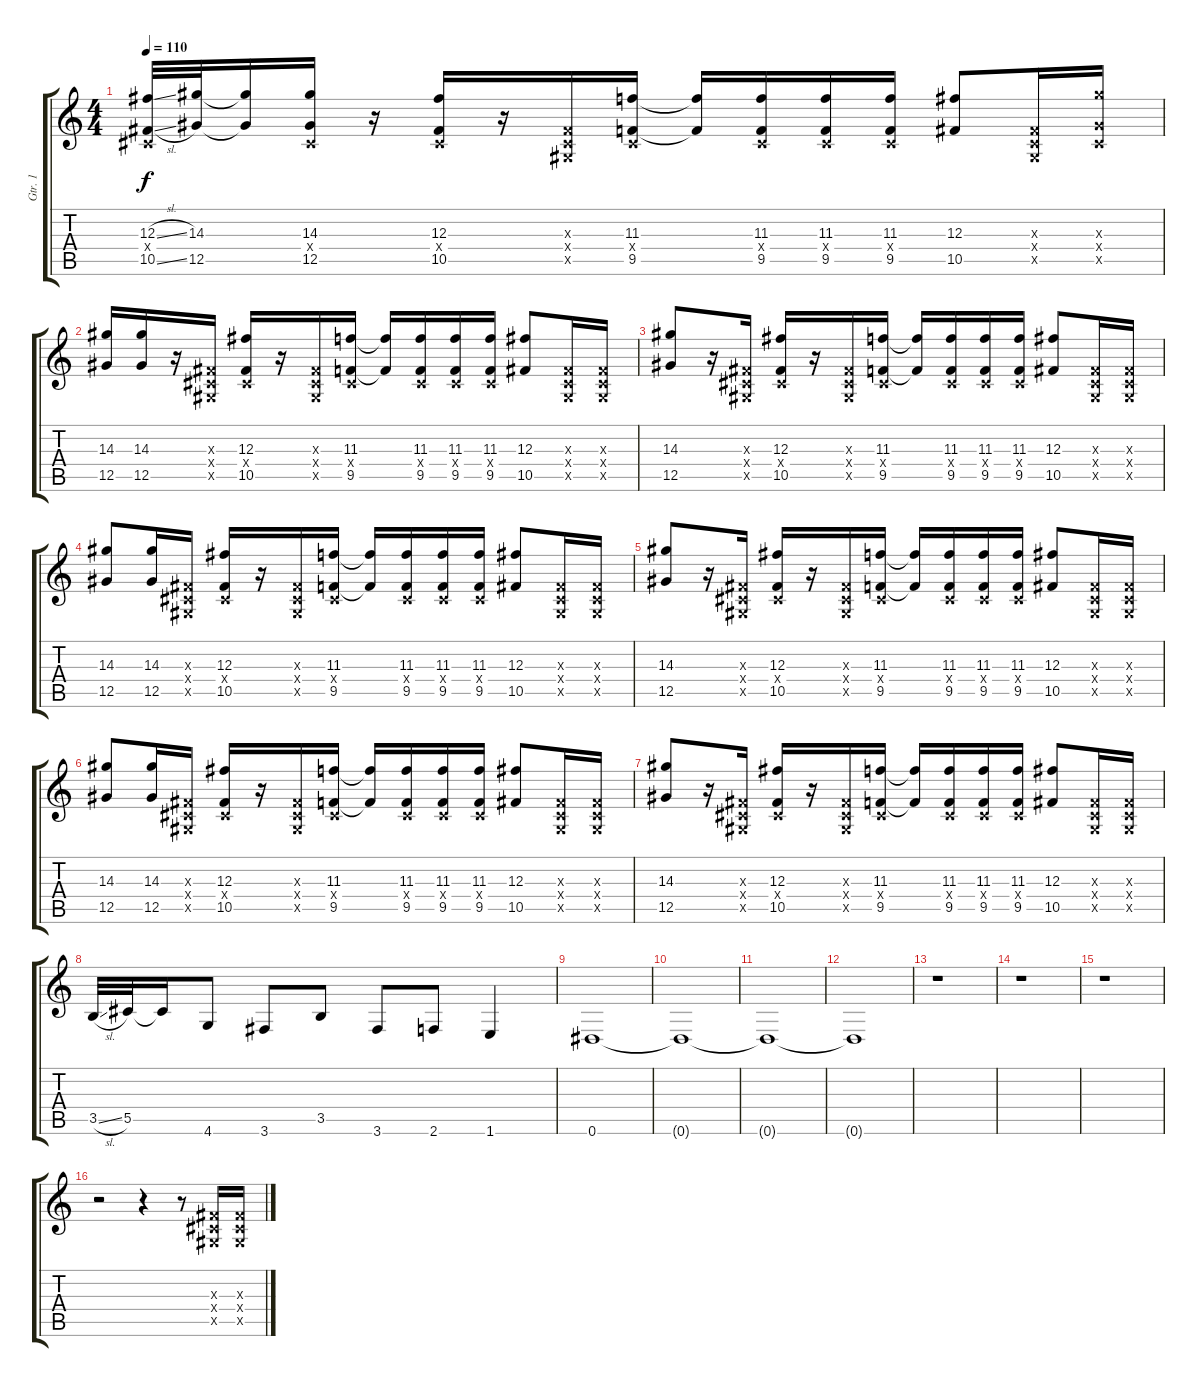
\track ("Gtr. 1" "Gtr. 1") {instrument distortionguitar}
\staff {score tabs}
\tuning (Eb4 Bb3 Gb3 Db3 Ab2 Eb2) {hide}
\ts (4 4)
\tempo 110
\clef g2
\ks c
(12.3{sl} 0.4{x} 10.5{sl}).32{dy f} (14.3 12.5).32 (14.3{t} 12.5{t}).16 (14.3 0.4{x} 12.5).16 r.16 (12.3 0.4{x} 10.5).16 r.16 (0.3{x} 0.4{x} 0.5{x}).16 (11.3 0.4{x} 9.5).16 (11.3{t} 9.5{t}).16 (11.3 0.4{x} 9.5).16 (11.3 0.4{x} 9.5).16 (11.3 0.4{x} 9.5).16 (12.3 10.5).8 (0.3{x} 0.4{x} 0.5{x}).16 (14.3{x} 0.4{x} 12.5{x}).16 |
(14.3 12.5).16 (14.3 12.5).16 r.16 (0.3{x} 0.4{x} 0.5{x}).16 (12.3 0.4{x} 10.5).16 r.16 (0.3{x} 0.4{x} 0.5{x}).16 (11.3 0.4{x} 9.5).16 (11.3{t} 9.5{t}).16 (11.3 0.4{x} 9.5).16 (11.3 0.4{x} 9.5).16 (11.3 0.4{x} 9.5).16 (12.3 10.5).8 (0.3{x} 0.4{x} 0.5{x}).16 (0.3{x} 0.4{x} 0.5{x}).16 |
(14.3 12.5).8 r.16 (0.3{x} 0.4{x} 0.5{x}).16 (12.3 0.4{x} 10.5).16 r.16 (0.3{x} 0.4{x} 0.5{x}).16 (11.3 0.4{x} 9.5).16 (11.3{t} 9.5{t}).16 (11.3 0.4{x} 9.5).16 (11.3 0.4{x} 9.5).16 (11.3 0.4{x} 9.5).16 (12.3 10.5).8 (0.3{x} 0.4{x} 0.5{x}).16 (0.3{x} 0.4{x} 0.5{x}).16 |
(14.3 12.5).8 (14.3 12.5).16 (0.3{x} 0.4{x} 0.5{x}).16 (12.3 0.4{x} 10.5).16 r.16 (0.3{x} 0.4{x} 0.5{x}).16 (11.3 0.4{x} 9.5).16 (11.3{t} 9.5{t}).16 (11.3 0.4{x} 9.5).16 (11.3 0.4{x} 9.5).16 (11.3 0.4{x} 9.5).16 (12.3 10.5).8 (0.3{x} 0.4{x} 0.5{x}).16 (0.3{x} 0.4{x} 0.5{x}).16 |
(14.3 12.5).8 r.16 (0.3{x} 0.4{x} 0.5{x}).16 (12.3 0.4{x} 10.5).16 r.16 (0.3{x} 0.4{x} 0.5{x}).16 (11.3 0.4{x} 9.5).16 (11.3{t} 9.5{t}).16 (11.3 0.4{x} 9.5).16 (11.3 0.4{x} 9.5).16 (11.3 0.4{x} 9.5).16 (12.3 10.5).8 (0.3{x} 0.4{x} 0.5{x}).16 (0.3{x} 0.4{x} 0.5{x}).16 |
(14.3 12.5).8 (14.3 12.5).16 (0.3{x} 0.4{x} 0.5{x}).16 (12.3 0.4{x} 10.5).16 r.16 (0.3{x} 0.4{x} 0.5{x}).16 (11.3 0.4{x} 9.5).16 (11.3{t} 9.5{t}).16 (11.3 0.4{x} 9.5).16 (11.3 0.4{x} 9.5).16 (11.3 0.4{x} 9.5).16 (12.3 10.5).8 (0.3{x} 0.4{x} 0.5{x}).16 (0.3{x} 0.4{x} 0.5{x}).16 |
(14.3 12.5).8 r.16 (0.3{x} 0.4{x} 0.5{x}).16 (12.3 0.4{x} 10.5).16 r.16 (0.3{x} 0.4{x} 0.5{x}).16 (11.3 0.4{x} 9.5).16 (11.3{t} 9.5{t}).16 (11.3 0.4{x} 9.5).16 (11.3 0.4{x} 9.5).16 (11.3 0.4{x} 9.5).16 (12.3 10.5).8 (0.3{x} 0.4{x} 0.5{x}).16 (0.3{x} 0.4{x} 0.5{x}).16 |
3.5{sl}.32 5.5.32 5.5{t}.16 4.6.8 3.6.8 3.5.8 3.6.8 2.6.8 1.6.4 |
0.6.1 |
0.6{t}.1 |
0.6{t}.1 |
0.6{t}.1 |
r.1 |
r.1 |
r.1 |
r.2 r.4 r.8 (0.3{x} 0.4{x} 0.5{x}).16 (0.3{x} 0.4{x} 0.5{x}).16
